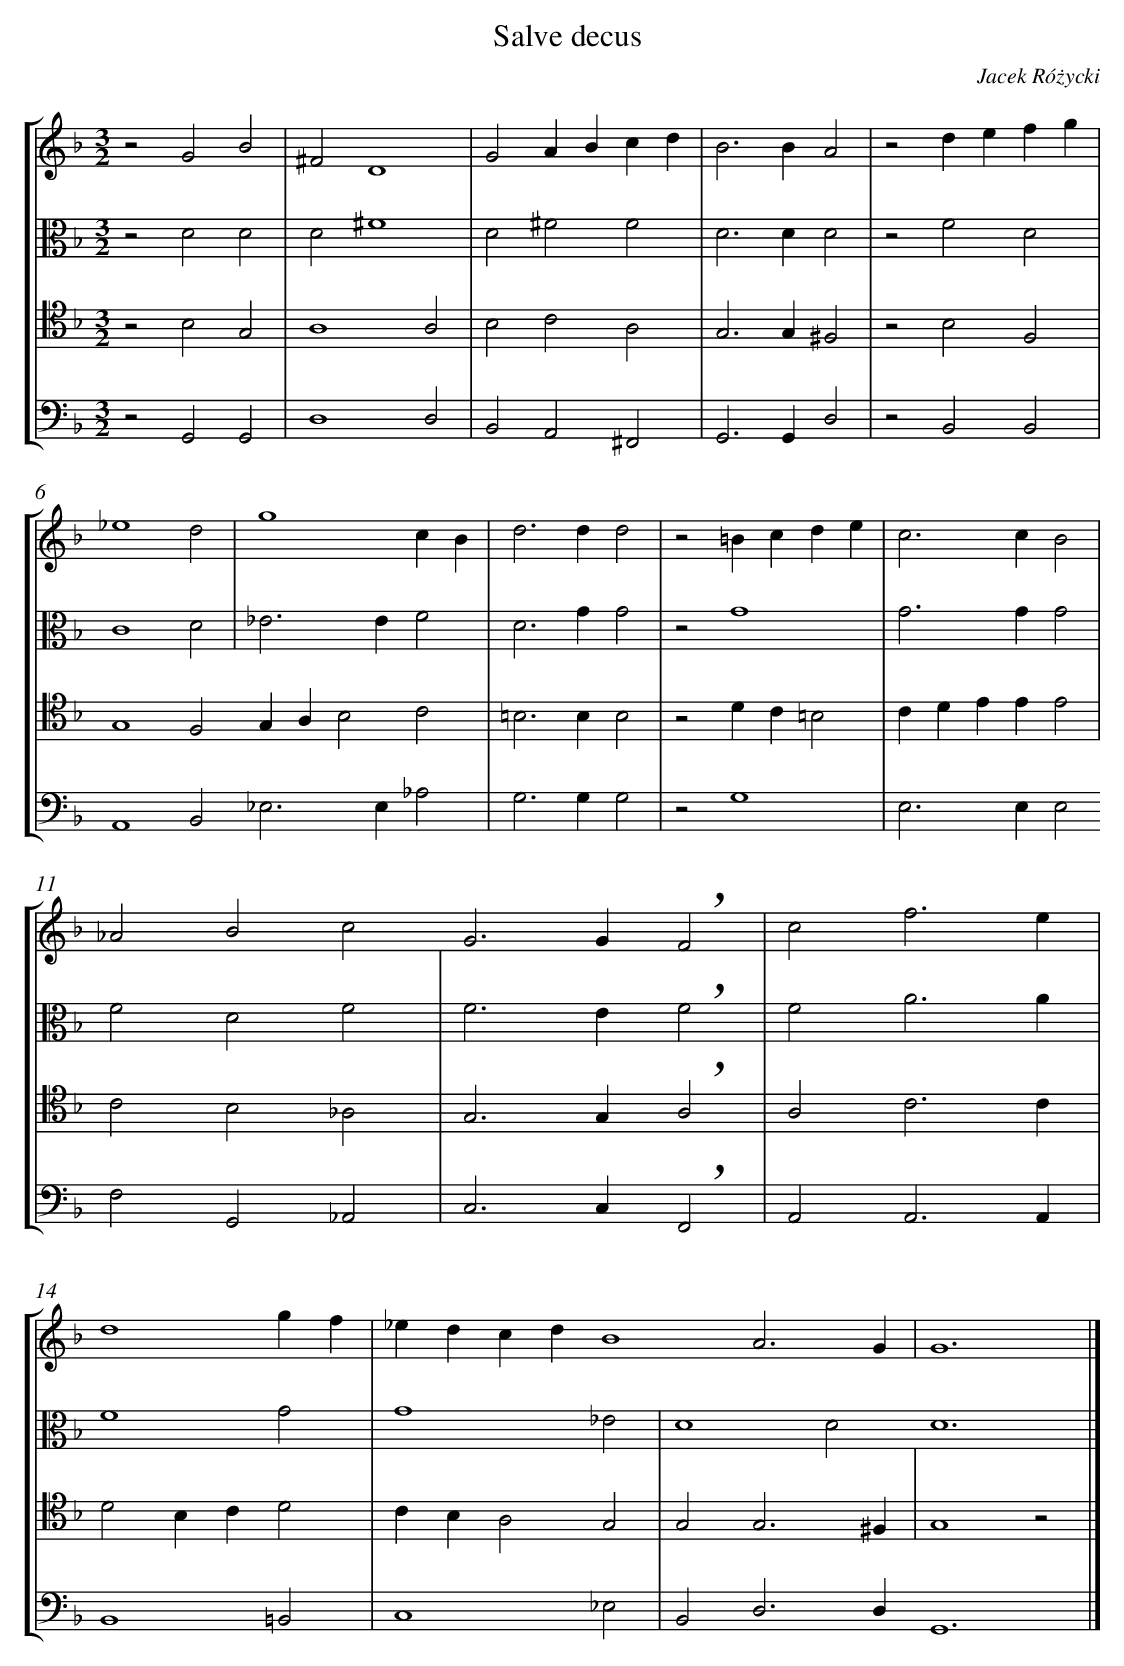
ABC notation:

X:1
T: Salve decus
C: Jacek Różycki
L: 1/4
M: 3/2
%%staves [1 2 3 4]
V: 1
V: 2 clef=alto
V: 3 clef=tenor
V: 4 clef=bass
K: F
[V:1] z2G2B2 |
[V:2] z2D2D2 |
[V:3] z2B,2G,2 |
[V:4] z2G,,2G,,2 |
[V:1] ^F2D4 |
[V:2] D2^F4 |
[V:3] A,4A,2 |
[V:4] D,4D,2 |
[V:1] G2ABcd |
[V:2] D2^F2F2 |
[V:3] B,2C2A,2 |
[V:4] B,,2A,,2^F,,2 |
[V:1] B2>B2A2 |
[V:2] D2>D2D2 |
[V:3] G,2>G,2^F,2 |
[V:4] G,,2>G,,2D,2 |
[V:1] z2defg |
[V:2] z2F2D2 |
[V:3] z2B,2F,2 |
[V:4] z2B,,2B,,2 |
[V:1] _e4d2 |
[V:2] C4D2 |
[V:3] G,4F,2 [|]
[V:4] A,,4B,,2 [|]
[V:1] g4cB |
[V:2] _E2>E2F2 |
[V:3] G,A,B,2C2 |
[V:4] _E,2>E,2_A,2 |
[V:1] d2>d2d2 |
[V:2] D2>G2G2 |
[V:3] =B,2>B,2B,2 |
[V:4] G,2>G,2G,2 |
[V:1] z2=Bcde |
[V:2] z2G4 |
[V:3] z2DC=B,2 |
[V:4] z2G,4 |
[V:1] c2>c2B2 |
[V:2] G2>G2G2 |
[V:3] CDEEE2 |
[V:4] E,2>E,2E,2 [|]
[V:1] _A2B2c2 [|]
[V:2] F2D2F2 |
[V:3] C2B,2_A,2 |
[V:4] F,2G,,2_A,,2 |
[V:1] G2>G2!breath!F2 |
[V:2] F2>E2!breath!F2 |
[V:3] G,2>G,2!breath!A,2 |
[V:4] C,2>C,2!breath!F,,2 |
[V:1] c2f3e |
[V:2] F2A3A |
[V:3] A,2C3C |
[V:4] A,,2A,,3A,, |
[V:1] d4gf |
[V:2] F4G2 |
[V:3] D2B,CD2 |
[V:4] B,,4=B,,2 |
[V:1] _edcdB4 [|]
[V:2] G4_E2 |
[V:3] CB,A,2G,2 |
[V:4] C,4_E,2 |
[V:1] A3G |
[V:2] D4D2 [|]
[V:3] G,2G,3^F, |
[V:4] B,,2D,3D, [|]
[V:1] G6 |]
[V:2] D6 |]
[V:3] G,4z2 |]
[V:4] G,,6 |]
